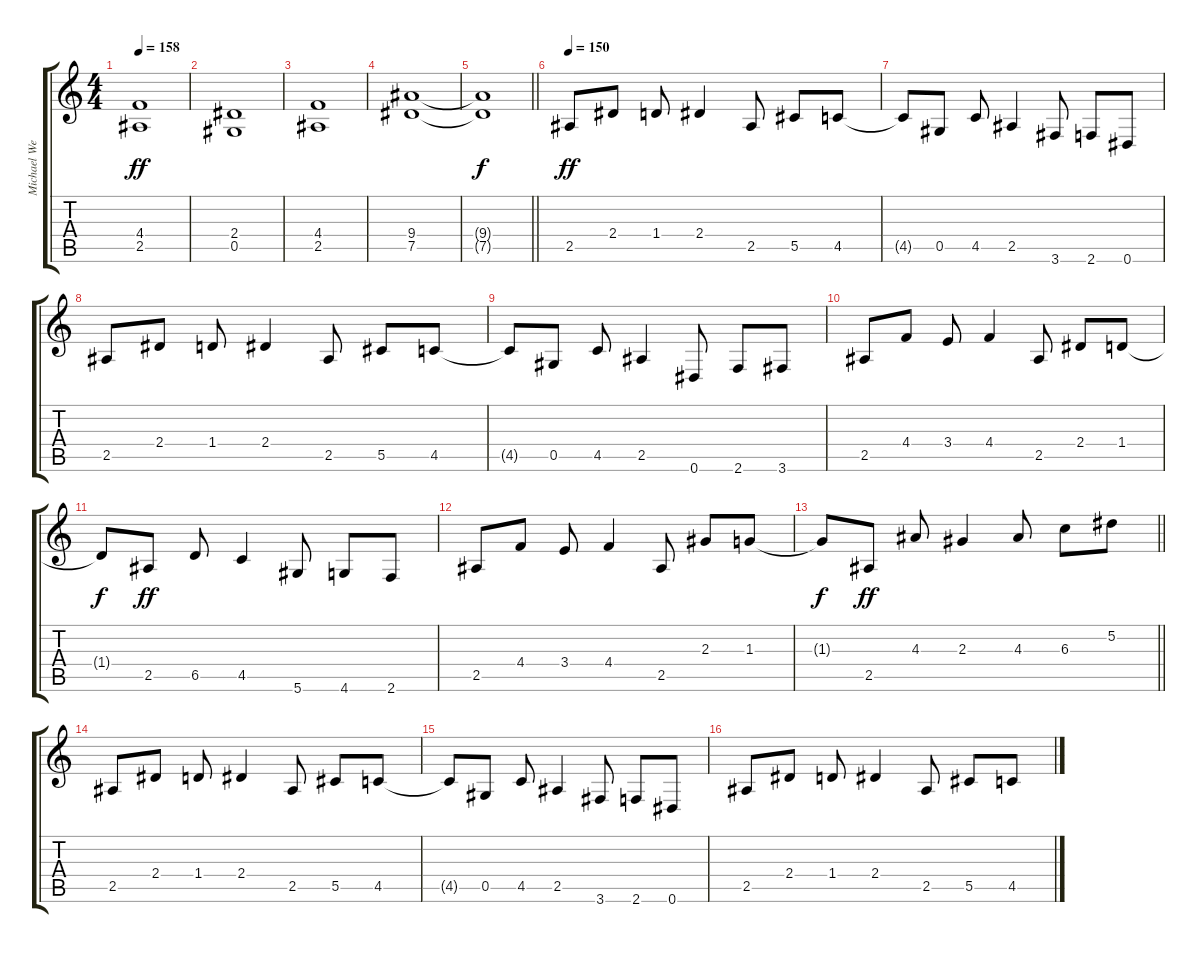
\track ("Michael Weikath" "Michael We") {instrument distortionguitar}
\staff {score tabs}
\tuning (Eb4 Bb3 Gb3 Db3 Ab2 Eb2) {hide}
\ts (4 4)
\tempo 158
\clef g2
\ks c
(4.4 2.5).1{dy ff} |
(2.4 0.5).1 |
(4.4 2.5).1 |
(9.4 7.5).1 |
\barLineRight lightlight
(9.4{t} 7.5{t}).1{dy f} |
\section ("" "")
\tempo 150
2.5.8{dy ff volume 12 balance 0} 2.4.8 1.4.8 2.4.4 2.5.8 5.5.8 4.5.8 |
4.5{t}.8 0.5.8 4.5.8 2.5.4 3.6.8 2.6.8 0.6.8 |
2.5.8 2.4.8 1.4.8 2.4.4 2.5.8 5.5.8 4.5.8 |
4.5{t}.8 0.5.8 4.5.8 2.5.4 0.6.8 2.6.8 3.6.8 |
2.5.8 4.4.8 3.4.8 4.4.4 2.5.8 2.4.8 1.4.8 |
1.4{t}.8{dy f} 2.5.8{dy ff} 6.5.8 4.5.4 5.6.8 4.6.8 2.6.8 |
2.5.8 4.4.8 3.4.8 4.4.4 2.5.8 2.3.8 1.3.8 |
\barLineRight lightlight
1.3{t}.8{dy f} 2.5.8{dy ff} 4.3.8 2.3.4 4.3.8 6.3.8 5.2.8 |
\section ("" "")
2.5.8{volume 14 balance 8} 2.4.8 1.4.8 2.4.4 2.5.8 5.5.8 4.5.8 |
4.5{t}.8 0.5.8 4.5.8 2.5.4 3.6.8 2.6.8 0.6.8 |
2.5.8 2.4.8 1.4.8 2.4.4 2.5.8 5.5.8 4.5.8
